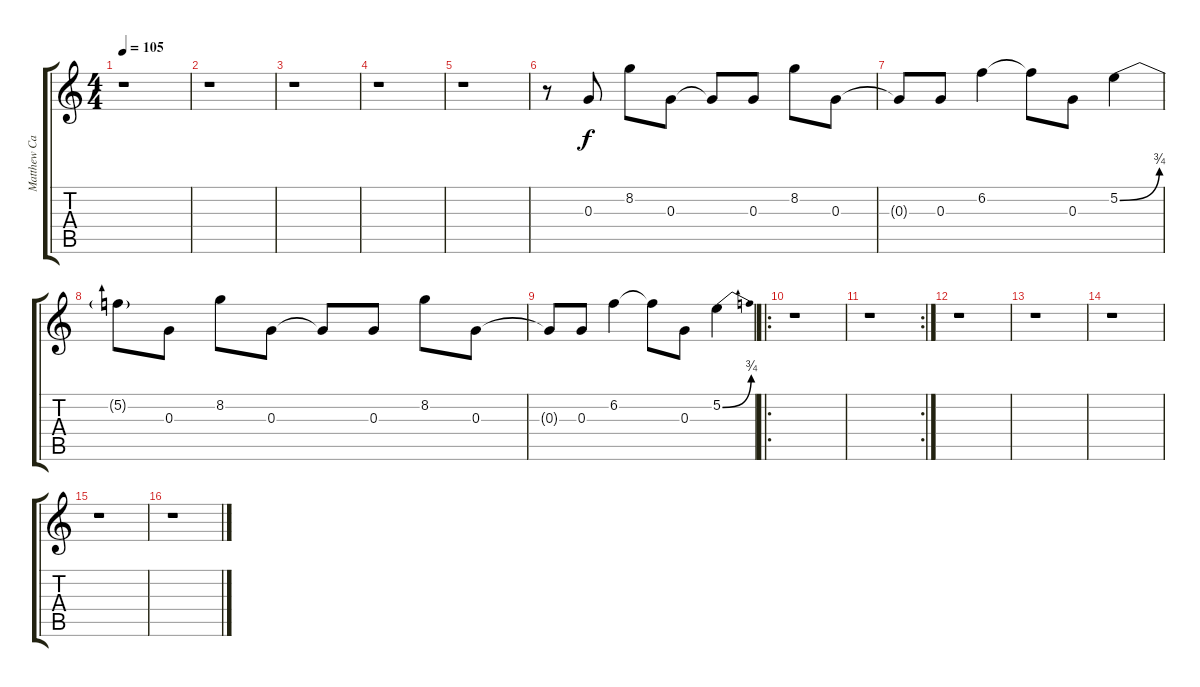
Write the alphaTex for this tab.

\track ("Matthew Caws overdubs" "Matthew Ca") {instrument acousticguitarnylon}
\staff {score tabs}
\tuning (E4 B3 G3 D3 A2 E2) {hide}
\ts (4 4)
\tempo 105
\clef g2
\ks c
r.1{dy f} |
r.1 |
r.1 |
r.1 |
r.1 |
r.8 0.3.8 8.2.8 0.3.8 0.3{t}.8 0.3.8 8.2.8 0.3.8 |
0.3{t}.8 0.3.8 6.2.4 6.2{t}.8 0.3.8 5.2{be (bend 0 0 60 3)}.4 |
5.2{t}.8 0.3.8 8.2.8 0.3.8 0.3{t}.8 0.3.8 8.2.8 0.3.8 |
0.3{t}.8 0.3.8 6.2.4 6.2{t}.8 0.3.8 5.2{be (bend 0 0 60 3)}.4 |
\ro
r.1 |
\rc 2
r.1 |
r.1 |
r.1 |
r.1 |
r.1 |
r.1
